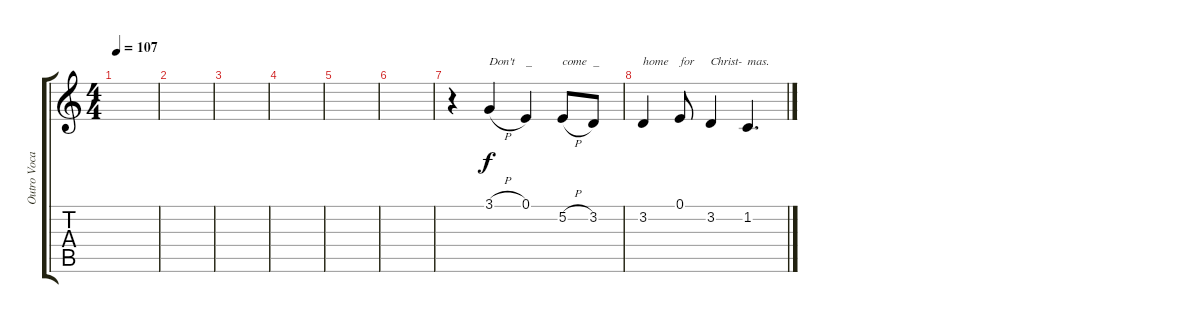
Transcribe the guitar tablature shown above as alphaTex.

\track ("Outro Vocals" "Outro Voca") {instrument flute}
\staff {score tabs}
\tuning (E4 B3 G3 D3 A2 E2) {hide}
\ts (4 4)
\tempo 107
\clef g2
\ks c
|
|
|
|
|
|
r.4 3.1{h}.4{txt "Don't"} 0.1.4{txt "_"} 5.2{h}.8{txt "come"} 3.2.8{txt "_"} |
3.2.4{txt "home"} 0.1.8{txt "for"} 3.2.4{txt "Christ-"} 1.2.4{d txt "mas."}
